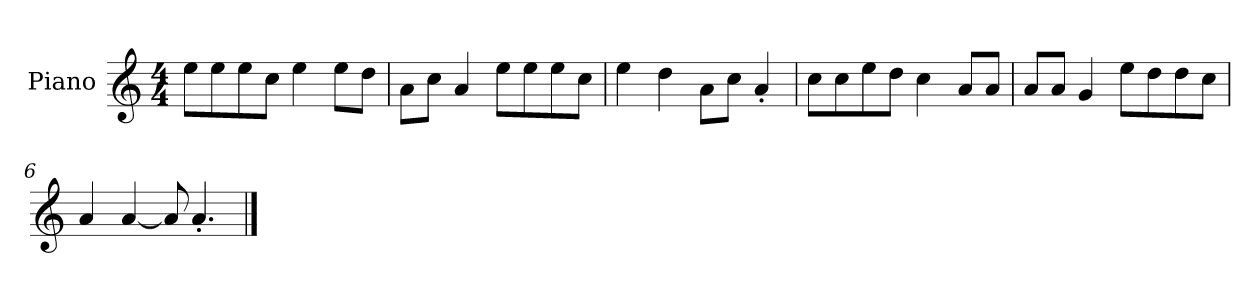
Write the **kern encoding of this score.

**kern
*part1
*staff1
*I"Piano
*I'P-no
*clefG2
*k[]
*M4/4
*MM90
=1
8ee\L
8ee\
8ee\
8cc\J
4ee\
8ee\L
8dd\J
=2
8a\L
8cc\J
4a/
8ee\L
8ee\
8ee\
8cc\J
=3
4ee\
4dd\
8a\L
8cc\J
4a'/
=4
8cc\L
8cc\
8ee\
8dd\J
4cc\
8a/L
8a/J
=5
8a/L
8a/J
4g/
8ee\L
8dd\
8dd\
8cc\J
=6
4a/
[4a/
8a/]
4.a'/
==
*-
